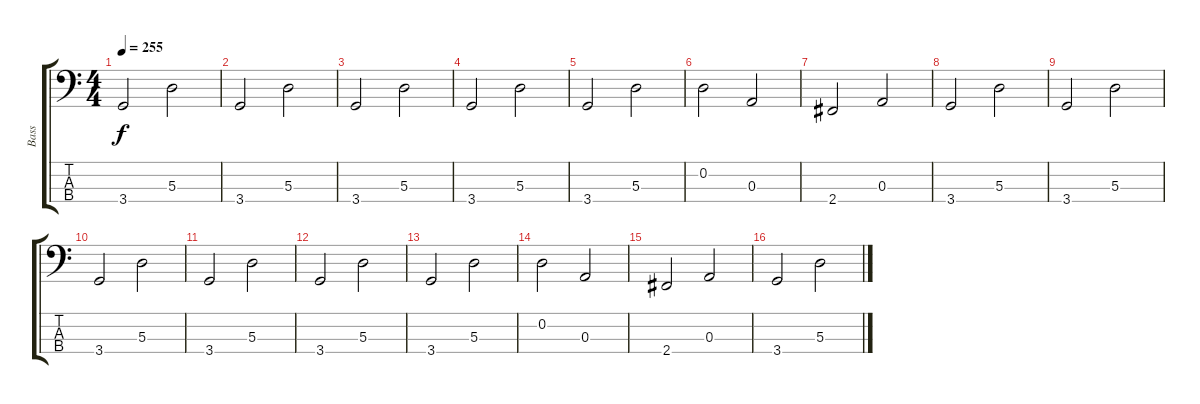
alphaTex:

\track ("Bass" "Bass") {instrument electricbassfinger}
\staff {score tabs}
\tuning (G2 D2 A1 E1) {hide}
\ts (4 4)
\tempo 255
\clef f4
\ks c
3.4.2{dy f} 5.3.2 |
3.4.2 5.3.2 |
3.4.2 5.3.2 |
3.4.2 5.3.2 |
3.4.2 5.3.2 |
0.2.2 0.3.2 |
2.4.2 0.3.2 |
3.4.2 5.3.2 |
3.4.2 5.3.2 |
3.4.2 5.3.2 |
3.4.2 5.3.2 |
3.4.2 5.3.2 |
3.4.2 5.3.2 |
0.2.2 0.3.2 |
2.4.2 0.3.2 |
3.4.2 5.3.2
